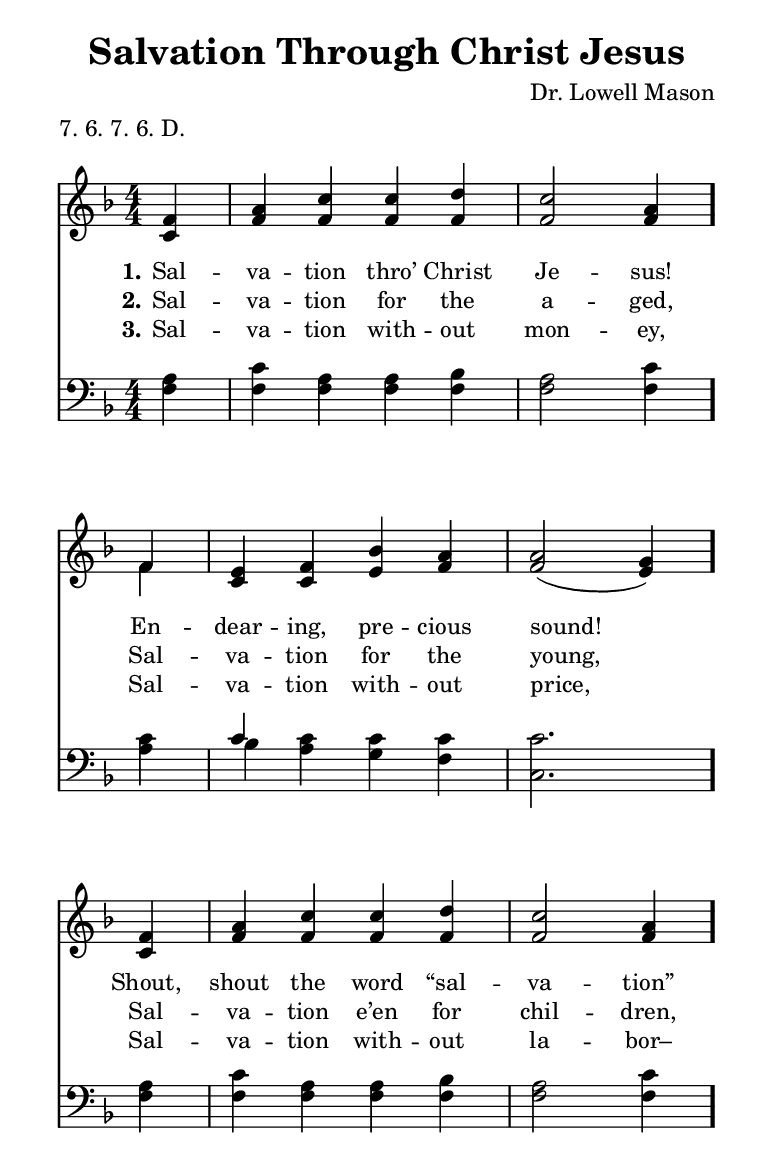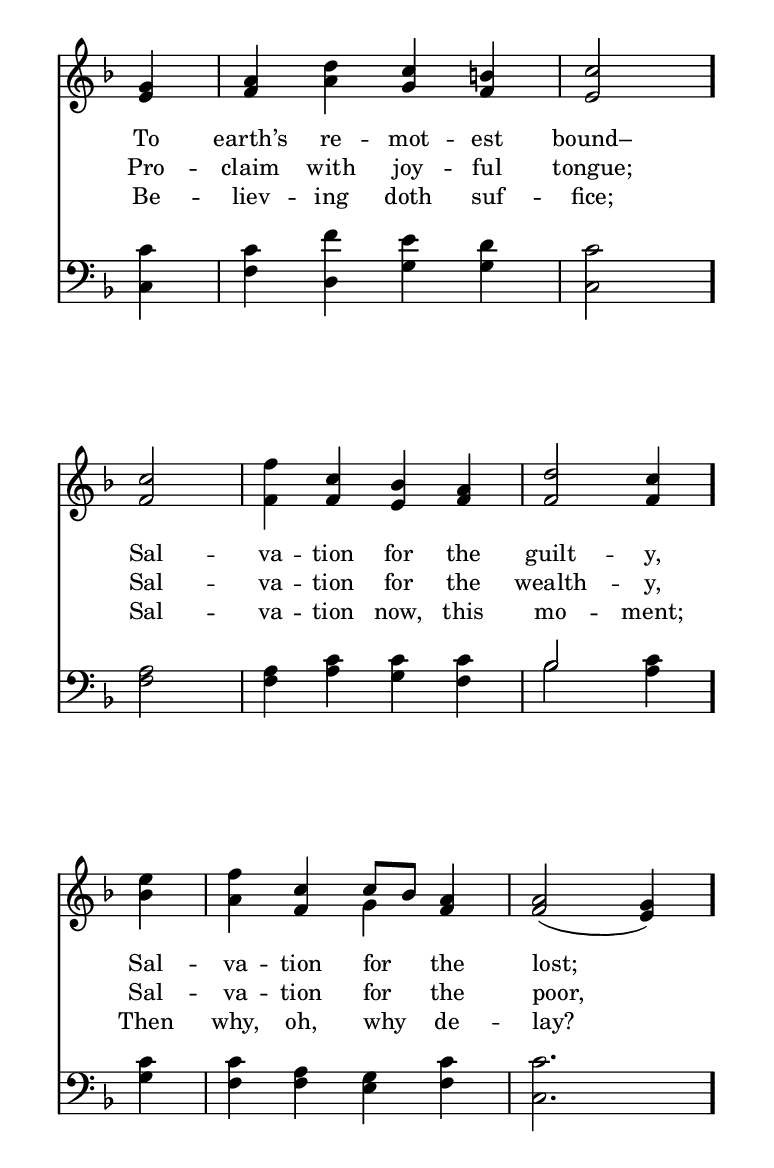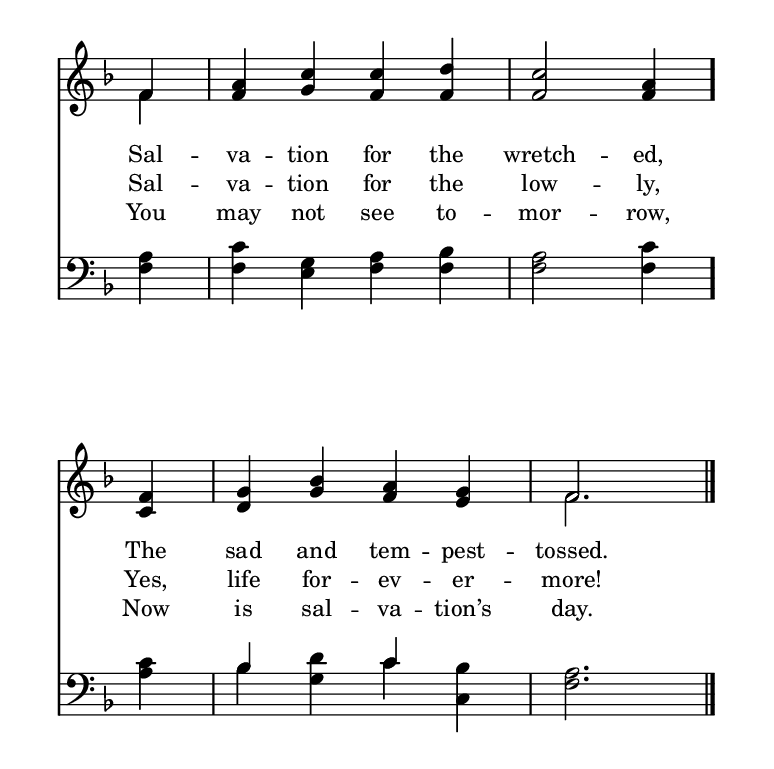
\include "common/global.ily"
\paper {
  \include "common/paper.ily"
}

\header{
  %gospel
  hymnnumber = "34"
  title = "Salvation Through Christ Jesus"
  tunename = "Missionary"
  meter = "7. 6. 7. 6. D."
  poet = ""
  composer = "Dr. Lowell Mason"
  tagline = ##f
}

% for fermata in MIDI
ta = { \tempo 4=90 }
tb = { \tempo 4=45 }

patternAA = { c4 | c4 c4 c4 c4 | c2 c4 }
patternAB = { c2 | c4 c4 c4 c4 | c2 c4 }

patternBA = { c4 | c4 c4 c4 c4 | c2( c4) }
patternBB = { c4 | c4 c4 c4 c4 | c2. }
patternBC = { c4 | c4 c4 c8[ c8] c4 | c2( c4) }
patternBD = { c4 | c4 c4 c4 c4 | c2 }

global = {
  \include "common/overrides.ily"
  \override Staff.TimeSignature.style = #'numbered
  \time 4/4
  \override Score.MetronomeMark.transparent = ##t % hide all fermata changes too
  \ta
  \key f \major
  \partial 4
  \autoBeamOff
}

notesSoprano = {
\global
\relative c' {

  \changePitch \patternAA { f | a c c d     | c a }
  \changePitch \patternBA { f | e f bes a   | a g }
  \changePitch \patternAA { f | a c c d     | c a }
  \changePitch \patternBD { g | a d c b     | c   }

  \changePitch \patternAB { c | f c bes a   | d c }
  \changePitch \patternBC { e | f c c bes a | a g }
  \changePitch \patternAA { f | a c c d     | c a }
  \changePitch \patternBB { f | g bes a g   | f   }

  \bar "|."

}
}

notesAlto = {
\global
\relative e' {

  \changePitch \patternAA { c   | f f f f | f f }
  \changePitch \patternBA { f   | c c e f | f e }
  \changePitch \patternAA { c   | f f f f | f f }
  \changePitch \patternBD { e   | f a g f | e   }

  \changePitch \patternAB { f   | f f e f | f f }
  \changePitch \patternBA { bes | a f g f | f e }
  \changePitch \patternAA { f   | f g f f | f f }
  \changePitch \patternBB { c   | d g f e | f   }

}
}

notesTenor = {
\global
\relative a {

  \changePitch \patternAA { a | c a a bes   | a c   }
  \changePitch \patternBB { c | c c c c     | c     }
  \changePitch \patternAA { a | c a a bes   | a c   }
  \changePitch \patternBD { c | c f e d     | c     }

  \changePitch \patternAB { a | a c c c     | bes c }
  \changePitch \patternBB { c | c a g c     | c     }
  \changePitch \patternAA { a | c g a bes   | a c   }
  \changePitch \patternBB { c | bes d c bes | a     }

}
}

notesBass = {
\global
\relative f {

  \changePitch \patternAA { f | f f f f    | f f   }
  \changePitch \patternBB { a | bes a g f  | c     }
  \changePitch \patternAA { f | f f f f    | f f   }
  \changePitch \patternBD { c | f d g g    | c,    }

  \changePitch \patternAB { f | f a g f    | bes a }
  \changePitch \patternBB { g | f f e f    | c     }
  \changePitch \patternAA { f | f e f f    | f f   }
  \changePitch \patternBB { a | bes g c c, | f     }

}
}

wordsA = \lyricmode {
\set stanza = "1."

Sal -- va -- tion thro’ Christ Je -- sus! \bar "."
En -- dear -- ing, pre -- cious sound! \bar "." \break
Shout, shout the word “sal -- va -- tion” \bar "."
To earth’s re -- mot -- est bound– \bar "." \break
Sal -- va -- tion for the guilt -- y, \bar "."
Sal -- va -- tion for the lost; \bar "." \break
Sal -- va -- tion for the wretch -- ed, \bar "."
The sad and tem -- pest -- tossed. \bar "." \break

}

wordsB = \lyricmode {
\set stanza = "2."

Sal -- va -- tion for the a -- ged,
Sal -- va -- tion for the young,
Sal -- va -- tion e’en for chil -- dren,
Pro -- claim with joy -- ful tongue;
Sal -- va -- tion for the wealth -- y,
Sal -- va -- tion for the poor,
Sal -- va -- tion for the low -- ly,
Yes, life for -- ev -- er -- more!

}

wordsC = \lyricmode {
\set stanza = "3."

Sal -- va -- tion with -- out mon -- ey,
Sal -- va -- tion with -- out price,
Sal -- va -- tion with -- out la -- bor–
Be -- liev -- ing doth suf -- fice;
Sal -- va -- tion now, this mo -- ment;
Then why, oh, why de -- lay?
You may not see to -- mor -- row,
Now is sal -- va -- tion’s day.

}

\score {
  \context ChoirStaff <<
    \context Staff = upper <<
      \set Staff.autoBeaming = ##f
      \set ChoirStaff.systemStartDelimiter = #'SystemStartBar
      \set ChoirStaff.printPartCombineTexts = ##f
      \partcombine #'(2 . 9) \notesSoprano \notesAlto
      \context NullVoice = sopranos { \voiceOne << \notesSoprano >> }
      \context NullVoice = altos { \voiceTwo << \notesAlto >> }
      \context Lyrics = one   \lyricsto sopranos \wordsA
      \context Lyrics = two   \lyricsto sopranos \wordsB
      \context Lyrics = three \lyricsto sopranos \wordsC
    >>
    \context Staff = men <<
      \set Staff.autoBeaming = ##f
      \clef bass
      \set ChoirStaff.printPartCombineTexts = ##f
      \partcombine #'(2 . 9) \notesTenor \notesBass
      \context NullVoice = tenors { \voiceOne << \notesTenor >> }
      \context NullVoice = basses { \voiceTwo << \notesBass >> }
    >>
  >>
  \layout {
    \include "common/layout.ily"
  }
  \midi{
    \include "common/midi.ily"
  }
}

\version "2.19.49"  % necessary for upgrading to future LilyPond versions.

% vi:set et ts=2 sw=2 ai nocindent syntax=lilypond:
